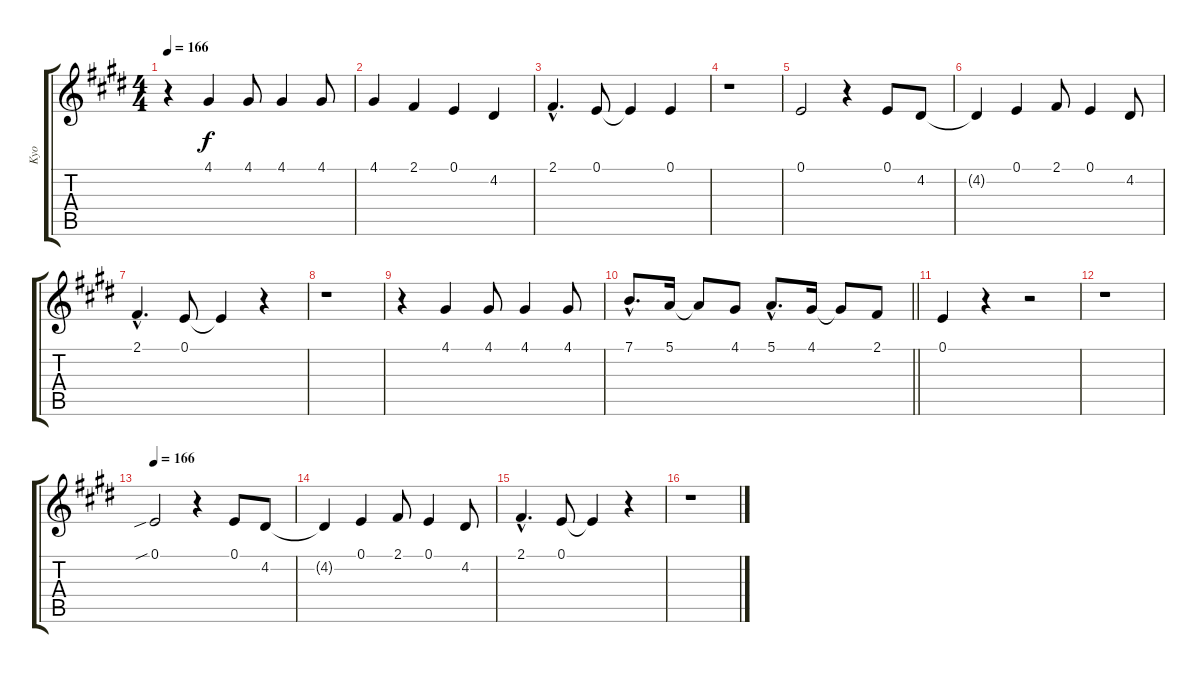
\track ("Kyo" "Kyo") {instrument stringensemble1}
\staff {score tabs}
\tuning (E4 B3 G3 D3 A2 E2) {hide}
\ts (4 4)
\tempo 166
\clef g2
\ks e
r.4{dy f} 4.1.4 4.1.8 4.1.4 4.1.8 |
4.1.4 2.1.4 0.1.4 4.2.4 |
2.1{hac}.4{d} 0.1.8 0.1{t}.4 0.1.4 |
r.1 |
0.1.2 r.4 0.1.8 4.2.8 |
4.2{t}.4 0.1.4 2.1.8 0.1.4 4.2.8 |
2.1{hac}.4{d} 0.1.8 0.1{t}.4 r.4 |
r.1 |
r.4 4.1.4 4.1.8 4.1.4 4.1.8 |
\barLineRight lightlight
7.1{hac}.8{d} 5.1.16 5.1{t}.8 4.1.8 5.1{hac}.8{d} 4.1.16 4.1{t}.8 2.1.8 |
0.1.4 r.4 r.2 |
r.1 |
\tempo 166
0.1{sib}.2 r.4 0.1.8 4.2.8 |
4.2{t}.4 0.1.4 2.1.8 0.1.4 4.2.8 |
2.1{hac}.4{d} 0.1.8 0.1{t}.4 r.4 |
r.1
